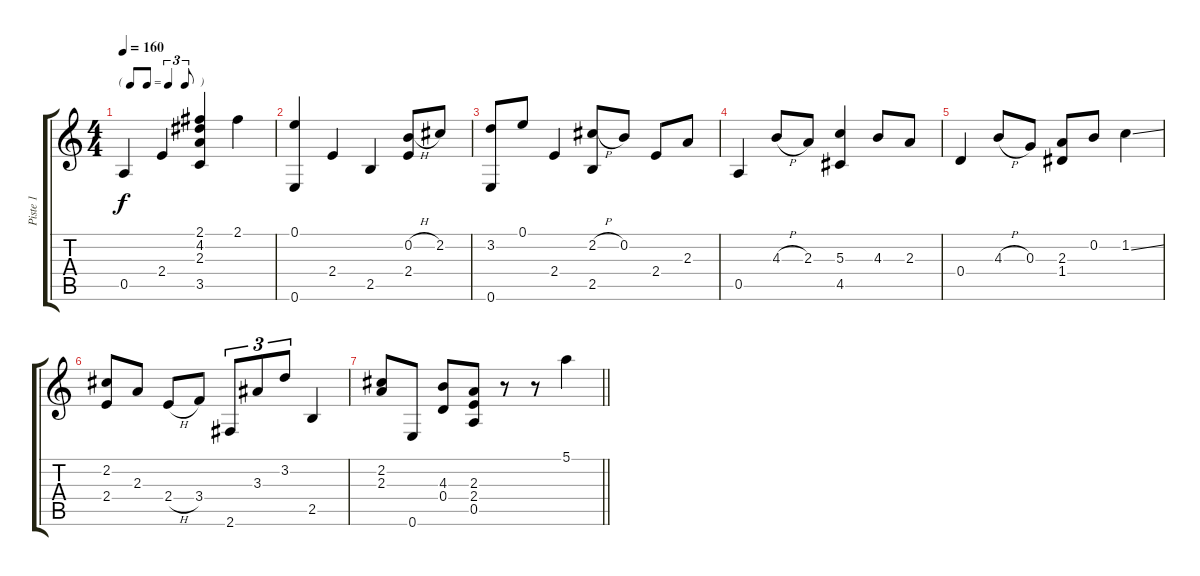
\track ("Piste 1" "Piste 1") {instrument acousticguitarnylon}
\staff {score tabs}
\tuning (E4 B3 G3 D3 A2 E2) {hide}
\ts (4 4)
\tf triplet8th
\tempo 160
\clef g2
\ks c
0.5.4{dy f} 2.4.4 (2.1 4.2 2.3 3.5).4 2.1.4 |
(0.1 0.6).4 2.4.4 2.5.4 (0.2{h} 2.4).8 2.2.8 |
(3.2 0.6).8 0.1.8 2.4.4 (2.2{h} 2.5).8 0.2.8 2.4.8 2.3.8 |
0.5.4 4.3{h}.8 2.3.8 (5.3 4.5).4 4.3.8 2.3.8 |
0.4.4 4.3{h}.8 0.3.8 (2.3 1.4).8 0.2.8 1.2{ss}.4 |
(2.2 2.4).8 2.3.8 2.4{h}.8 3.4.8 2.6.8{tu (3 2)} 3.3.8{tu (3 2)} 3.2.8{tu (3 2)} 2.5.4 |
\barLineRight lightlight
(2.2 2.3).8 0.6.8 (4.3 0.4).8 (2.3 2.4 0.5).8 r.8 r.8 5.1.4
